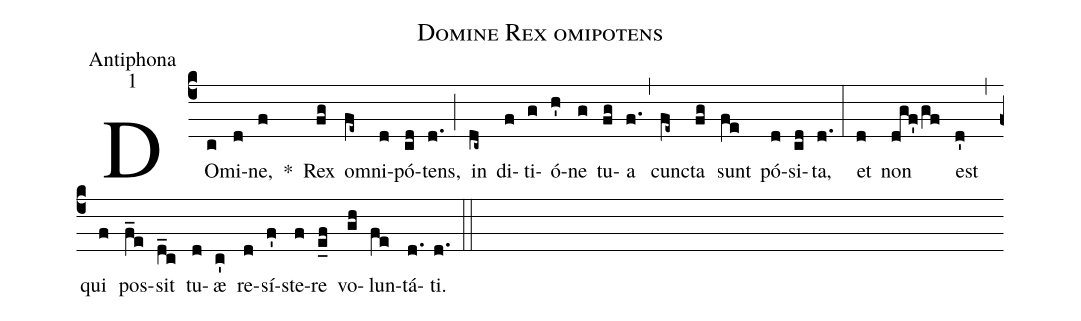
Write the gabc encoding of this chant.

name:Domine Rex omipotens;
office-part:Antiphona;
mode:1;
%%
(c4) DO(c)mi(d)ne,(f) *() Rex(fg) o(fe~)mni(d)pó(cd)tens,(d.) (;) in(dc~) di(f)ti(g)ó(h')ne(g) tu(fg)a(f.) (,) cun(fe~)cta(fg) sunt(fe) pó(d)si(cd)ta,(d.) (:) et(d) non(dgf'/gf) est(d') (,) qui(f) pos(f_e)sit(d_c) tu(d)æ(c') re(d)sí(f')ste(f)re(e_f) vo(gh)lun(fe)tá(d.)ti.(d.) (::)
